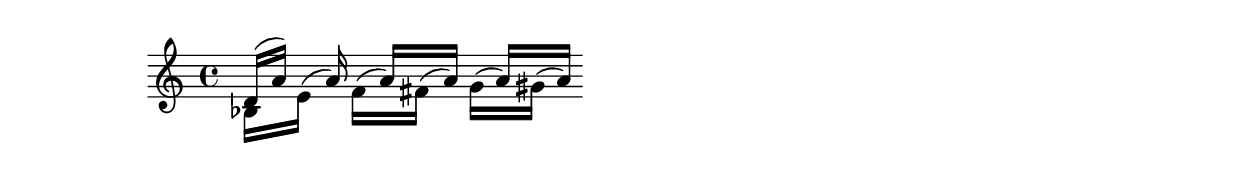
%% Do not edit this file; it is auto-generated from LSR http://lsr.dsi.unimi.it
%% This file is in the public domain.
\version "2.11.61"

\header {
  lsrtags = "expressive-marks, keyboards, unfretted-strings"

  texidoces = "
En determinadas situaciones es necesario crear ligaduras de
expresión entre notas que están en voces distintas.

La solución es añadir notas invisibles a una de las voces
utilizando @code{\\hideNotes}.

Este ejemplo es el compás 235 de la Chacona de la segunda Partita
para violín solo, BWV 1004, de Bach.

"
  doctitlees = "Hacer ligaduras entre voces distintas"

  texidoc = "
In some situations, it may be necessary to create slurs between notes
from different voices.

The solution is to add invisible notes to one of the voices, using
@code{\\hideNotes}.

This example is measure 235 of the Ciaconna from Bach's 2nd Partita for
solo violin, BWV 1004.

"
  doctitle = "Creating slurs across voices"
} % begin verbatim
\relative c' {
  << {
    d16( a') s a s a[ s a] s a[ s a]
  }
  \\
  {
    \slurUp
    bes,16[ s e](
    \hideNotes a)
    \unHideNotes f[(
    \hideNotes a)
    \unHideNotes fis](
    \hideNotes a)
    \unHideNotes g[(
    \hideNotes a)
    \unHideNotes gis](
    \hideNotes a)
  } >>
}
